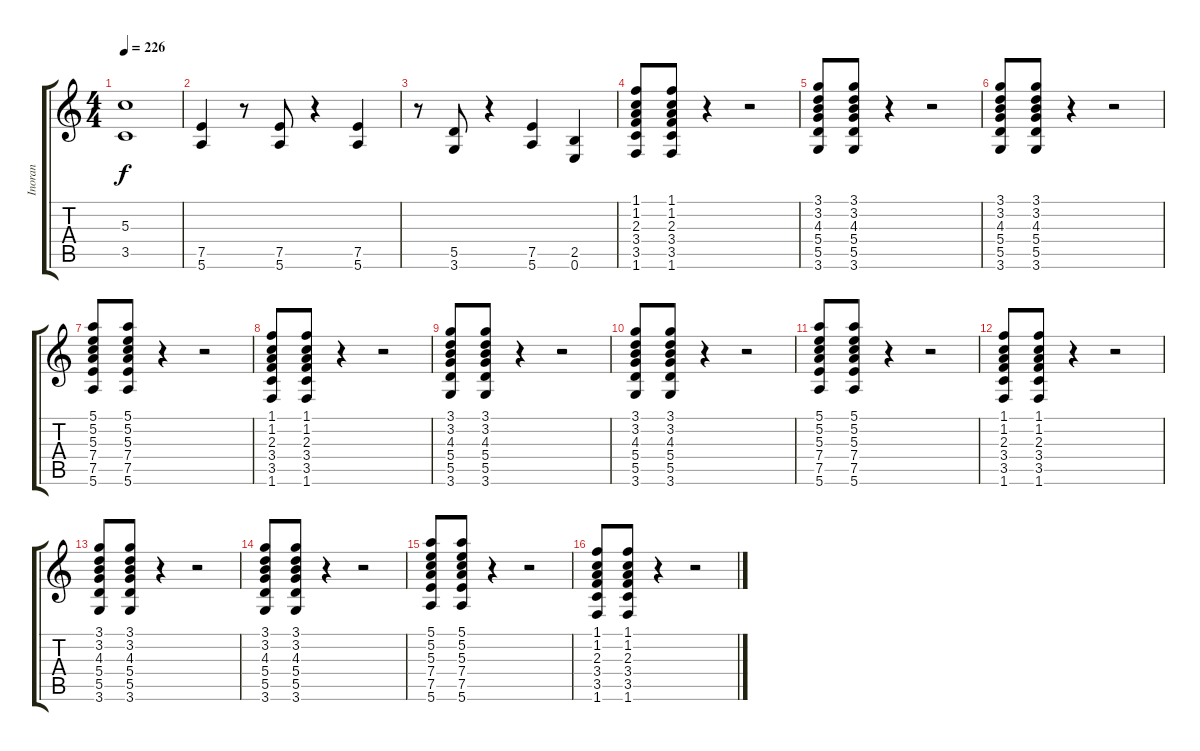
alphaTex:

\track ("Inoran" "Inoran") {instrument distortionguitar}
\staff {score tabs}
\tuning (E4 B3 G3 D3 A2 E2) {hide}
\ts (4 4)
\tempo 226
\clef g2
\ks c
(5.3{t} 3.5{t}).1{dy f} |
(7.5 5.6).4 r.8 (7.5 5.6).8 r.4 (7.5 5.6).4 |
r.8 (5.5 3.6).8 r.4 (7.5 5.6).4 (2.5 0.6).4 |
(1.1 1.2 2.3 3.4 3.5 1.6).8 (1.1 1.2 2.3 3.4 3.5 1.6).8 r.4 r.2 |
(3.1 3.2 4.3 5.4 5.5 3.6).8 (3.1 3.2 4.3 5.4 5.5 3.6).8 r.4 r.2 |
(3.1 3.2 4.3 5.4 5.5 3.6).8 (3.1 3.2 4.3 5.4 5.5 3.6).8 r.4 r.2 |
(5.1 5.2 5.3 7.4 7.5 5.6).8 (5.1 5.2 5.3 7.4 7.5 5.6).8 r.4 r.2 |
(1.1 1.2 2.3 3.4 3.5 1.6).8 (1.1 1.2 2.3 3.4 3.5 1.6).8 r.4 r.2 |
(3.1 3.2 4.3 5.4 5.5 3.6).8 (3.1 3.2 4.3 5.4 5.5 3.6).8 r.4 r.2 |
(3.1 3.2 4.3 5.4 5.5 3.6).8 (3.1 3.2 4.3 5.4 5.5 3.6).8 r.4 r.2 |
(5.1 5.2 5.3 7.4 7.5 5.6).8 (5.1 5.2 5.3 7.4 7.5 5.6).8 r.4 r.2 |
(1.1 1.2 2.3 3.4 3.5 1.6).8 (1.1 1.2 2.3 3.4 3.5 1.6).8 r.4 r.2 |
(3.1 3.2 4.3 5.4 5.5 3.6).8 (3.1 3.2 4.3 5.4 5.5 3.6).8 r.4 r.2 |
(3.1 3.2 4.3 5.4 5.5 3.6).8 (3.1 3.2 4.3 5.4 5.5 3.6).8 r.4 r.2 |
(5.1 5.2 5.3 7.4 7.5 5.6).8 (5.1 5.2 5.3 7.4 7.5 5.6).8 r.4 r.2 |
(1.1 1.2 2.3 3.4 3.5 1.6).8 (1.1 1.2 2.3 3.4 3.5 1.6).8 r.4 r.2
